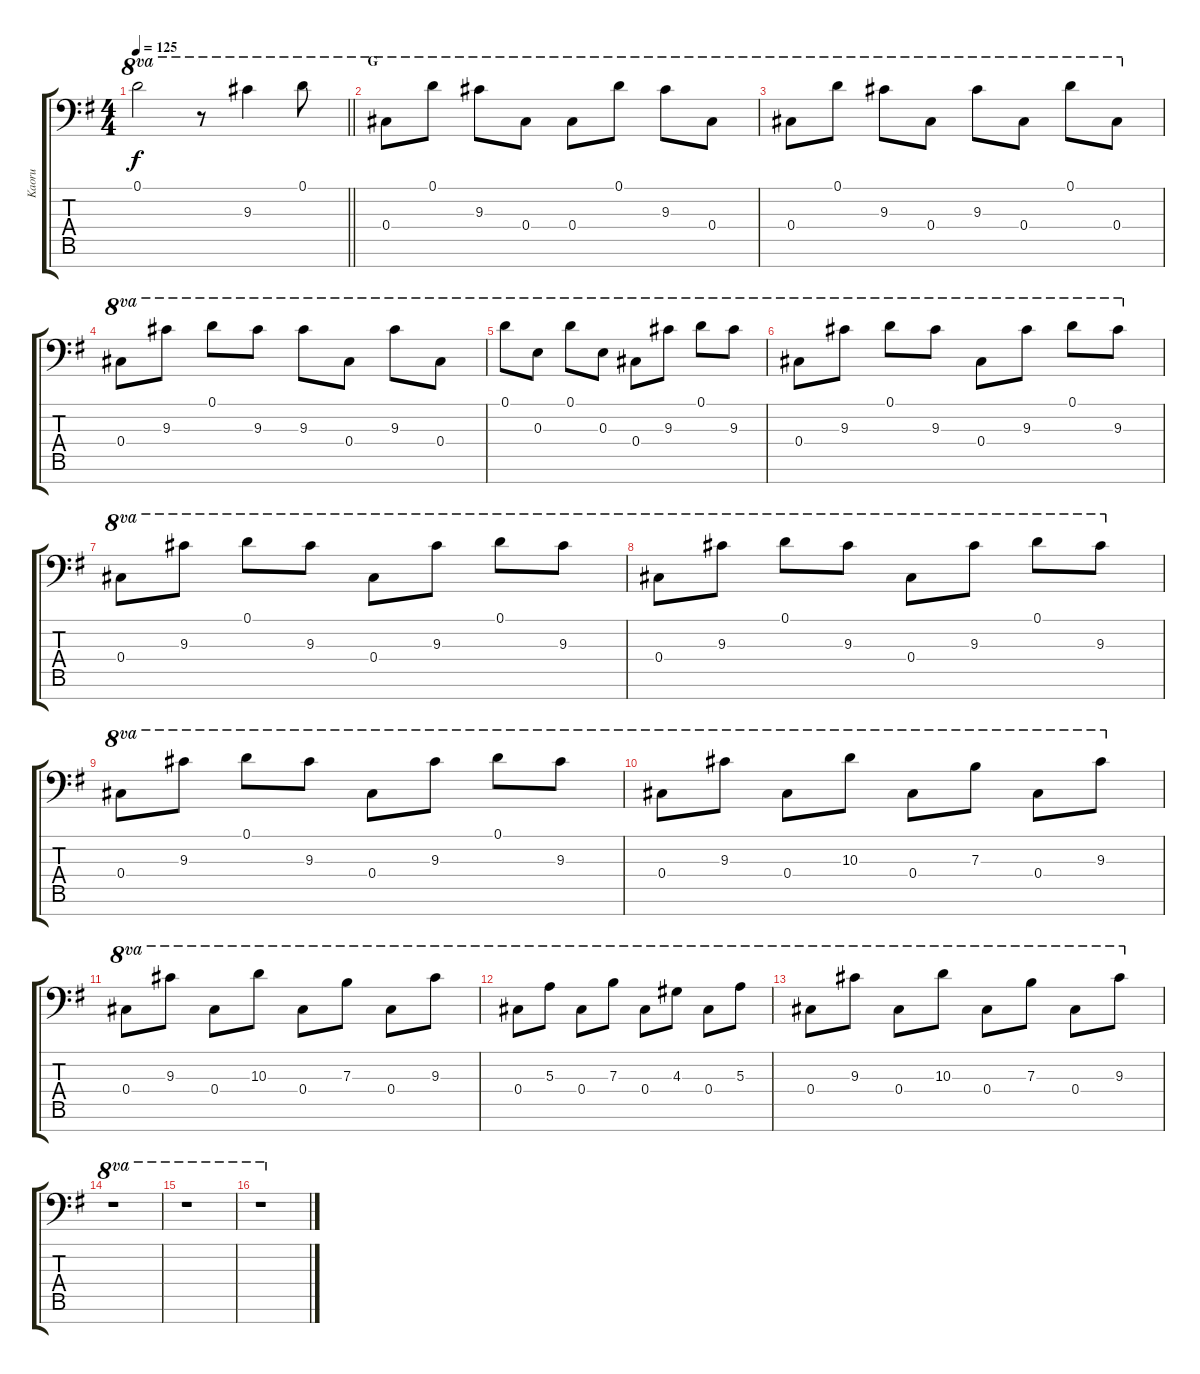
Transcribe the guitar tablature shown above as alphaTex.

\track ("Kaoru" "Kaoru") {instrument electricguitarclean}
\staff {score tabs}
\tuning (D4 Ab3 E3 Db3 Gb2 Db2 Ab1) {hide}
\ts (4 4)
\tempo 125
\clef f4
\barLineRight lightlight
\ks g
0.1{t}.2{ot 8va dy f} r.8{ot 8va} 9.3.4{ot 8va} 0.1.8{ot 8va} |
\section ("" "G")
0.4.8{ot 8va} 0.1.8{ot 8va} 9.3.8{ot 8va} 0.4.8{ot 8va} 0.4.8{ot 8va} 0.1.8{ot 8va} 9.3.8{ot 8va} 0.4.8{ot 8va} |
0.4.8{ot 8va} 0.1.8{ot 8va} 9.3.8{ot 8va} 0.4.8{ot 8va} 9.3.8{ot 8va} 0.4.8{ot 8va} 0.1.8{ot 8va} 0.4.8{ot 8va} |
0.4.8{ot 8va} 9.3.8{ot 8va} 0.1.8{ot 8va} 9.3.8{ot 8va} 9.3.8{ot 8va} 0.4.8{ot 8va} 9.3.8{ot 8va} 0.4.8{ot 8va} |
0.1.8{ot 8va} 0.3.8{ot 8va} 0.1.8{ot 8va} 0.3.8{ot 8va} 0.4.8{ot 8va} 9.3.8{ot 8va} 0.1.8{ot 8va} 9.3.8{ot 8va} |
0.4.8{ot 8va} 9.3.8{ot 8va} 0.1.8{ot 8va} 9.3.8{ot 8va} 0.4.8{ot 8va} 9.3.8{ot 8va} 0.1.8{ot 8va} 9.3.8{ot 8va} |
0.4.8{ot 8va} 9.3.8{ot 8va} 0.1.8{ot 8va} 9.3.8{ot 8va} 0.4.8{ot 8va} 9.3.8{ot 8va} 0.1.8{ot 8va} 9.3.8{ot 8va} |
0.4.8{ot 8va} 9.3.8{ot 8va} 0.1.8{ot 8va} 9.3.8{ot 8va} 0.4.8{ot 8va} 9.3.8{ot 8va} 0.1.8{ot 8va} 9.3.8{ot 8va} |
0.4.8{ot 8va} 9.3.8{ot 8va} 0.1.8{ot 8va} 9.3.8{ot 8va} 0.4.8{ot 8va} 9.3.8{ot 8va} 0.1.8{ot 8va} 9.3.8{ot 8va} |
0.4.8{ot 8va instrument overdrivenguitar} 9.3.8{ot 8va} 0.4.8{ot 8va} 10.3.8{ot 8va} 0.4.8{ot 8va} 7.3.8{ot 8va} 0.4.8{ot 8va} 9.3.8{ot 8va} |
0.4.8{ot 8va} 9.3.8{ot 8va} 0.4.8{ot 8va} 10.3.8{ot 8va} 0.4.8{ot 8va} 7.3.8{ot 8va} 0.4.8{ot 8va} 9.3.8{ot 8va} |
0.4.8{ot 8va} 5.3.8{ot 8va} 0.4.8{ot 8va} 7.3.8{ot 8va} 0.4.8{ot 8va} 4.3.8{ot 8va} 0.4.8{ot 8va} 5.3.8{ot 8va} |
0.4.8{ot 8va} 9.3.8{ot 8va} 0.4.8{ot 8va} 10.3.8{ot 8va} 0.4.8{ot 8va} 7.3.8{ot 8va} 0.4.8{ot 8va} 9.3.8{ot 8va} |
r.1{ot 8va} |
r.1{ot 8va} |
r.1{ot 8va}
